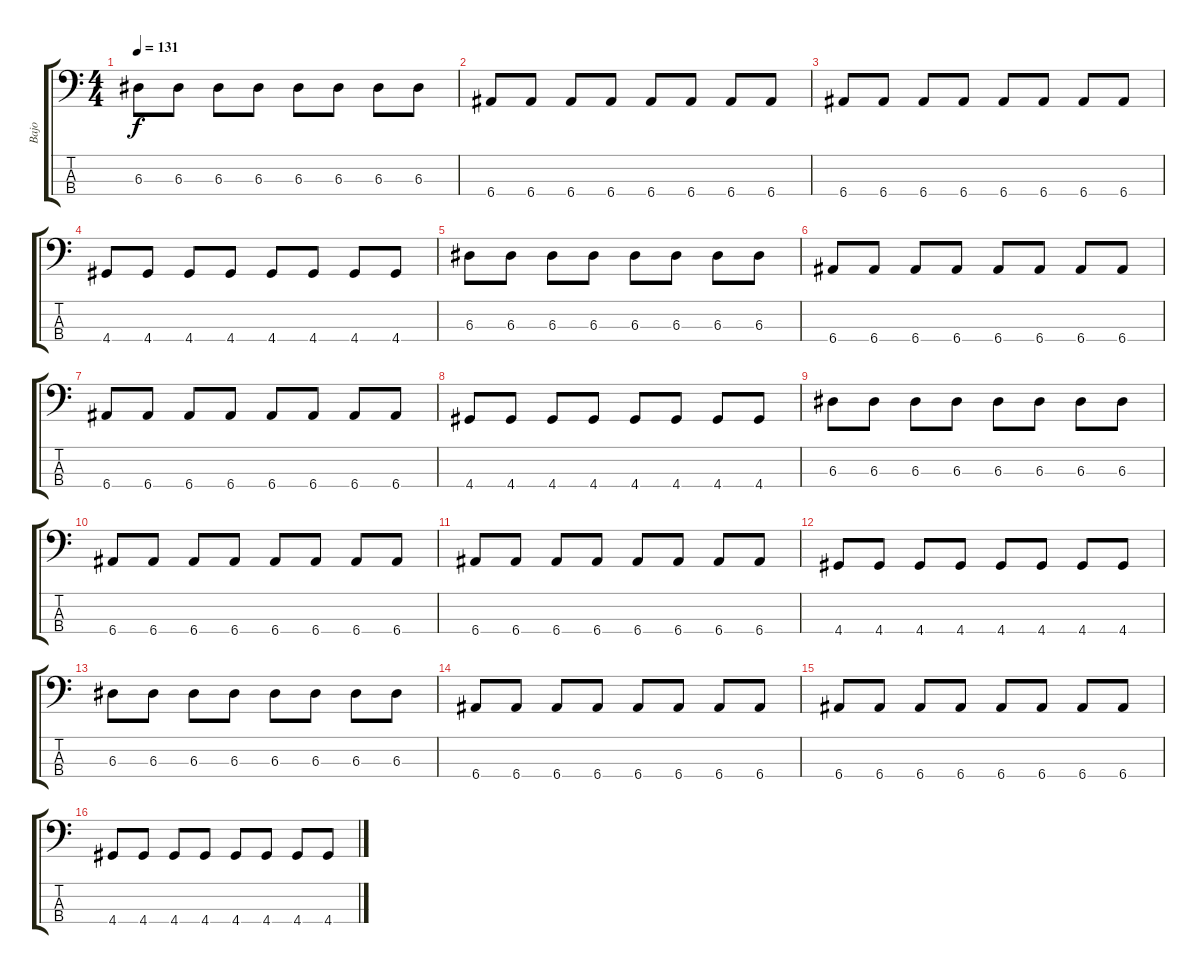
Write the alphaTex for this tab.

\track ("Bajo" "Bajo") {instrument electricbassfinger}
\staff {score tabs}
\tuning (G2 D2 A1 E1) {hide}
\ts (4 4)
\tempo 131
\clef f4
\ks c
6.3.8{dy f} 6.3.8 6.3.8 6.3.8 6.3.8 6.3.8 6.3.8 6.3.8 |
6.4.8 6.4.8 6.4.8 6.4.8 6.4.8 6.4.8 6.4.8 6.4.8 |
6.4.8 6.4.8 6.4.8 6.4.8 6.4.8 6.4.8 6.4.8 6.4.8 |
4.4.8 4.4.8 4.4.8 4.4.8 4.4.8 4.4.8 4.4.8 4.4.8 |
6.3.8 6.3.8 6.3.8 6.3.8 6.3.8 6.3.8 6.3.8 6.3.8 |
6.4.8 6.4.8 6.4.8 6.4.8 6.4.8 6.4.8 6.4.8 6.4.8 |
6.4.8 6.4.8 6.4.8 6.4.8 6.4.8 6.4.8 6.4.8 6.4.8 |
4.4.8 4.4.8 4.4.8 4.4.8 4.4.8 4.4.8 4.4.8 4.4.8 |
6.3.8 6.3.8 6.3.8 6.3.8 6.3.8 6.3.8 6.3.8 6.3.8 |
6.4.8 6.4.8 6.4.8 6.4.8 6.4.8 6.4.8 6.4.8 6.4.8 |
6.4.8 6.4.8 6.4.8 6.4.8 6.4.8 6.4.8 6.4.8 6.4.8 |
4.4.8 4.4.8 4.4.8 4.4.8 4.4.8 4.4.8 4.4.8 4.4.8 |
6.3.8 6.3.8 6.3.8 6.3.8 6.3.8 6.3.8 6.3.8 6.3.8 |
6.4.8 6.4.8 6.4.8 6.4.8 6.4.8 6.4.8 6.4.8 6.4.8 |
6.4.8 6.4.8 6.4.8 6.4.8 6.4.8 6.4.8 6.4.8 6.4.8 |
4.4.8 4.4.8 4.4.8 4.4.8 4.4.8 4.4.8 4.4.8 4.4.8
